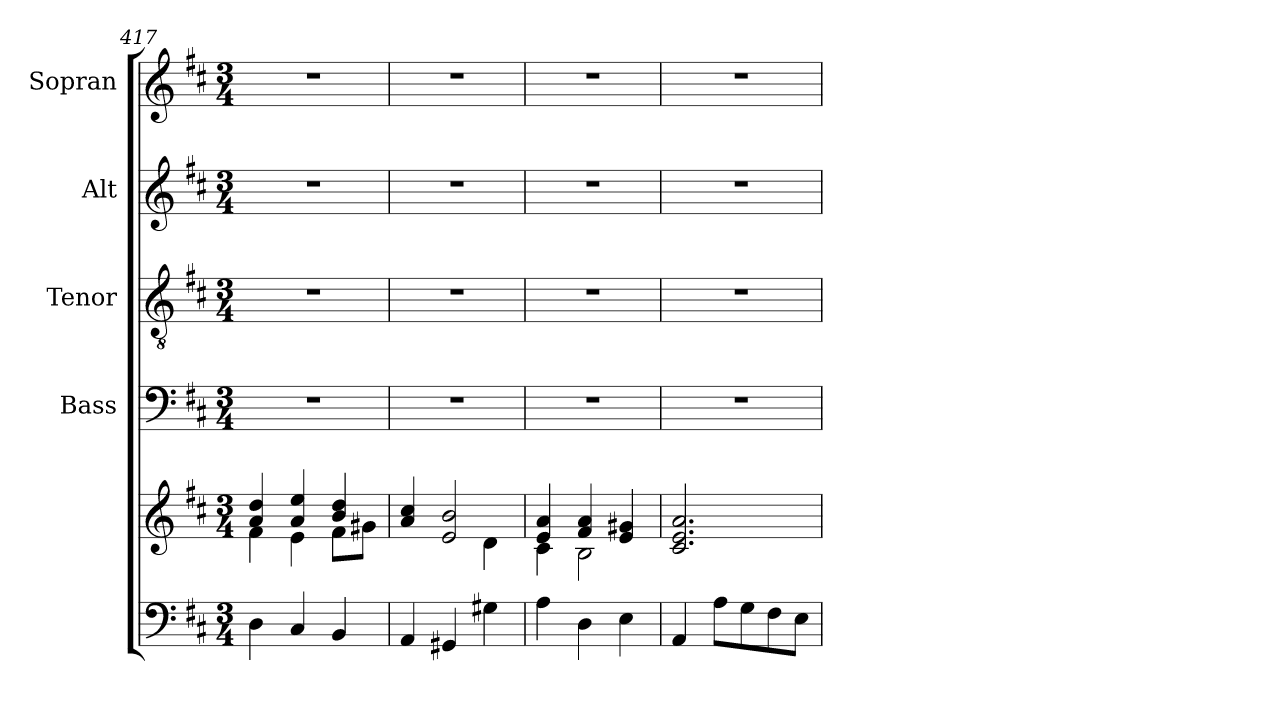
**kern	**kern	**kern	**kern	**kern	**kern
*part5	*part5	*part4	*part3	*part2	*part1
*staff6	*staff5	*staff4	*staff3	*staff2	*staff1
*	*	*I"Bass	*I"Tenor	*I"Alt	*I"Sopran
*	*	*I'B.	*I'T.	*I'A.	*I'S.
!!LO:PB:g=z
*clefF4	*clefG2	*clefF4	*clefGv2	*clefG2	*clefG2
*k[f#c#]	*k[f#c#]	*k[f#c#]	*k[f#c#]	*k[f#c#]	*k[f#c#]
*D:	*D:	*D:	*D:	*D:	*D:
*M3/4	*M3/4	*M3/4	*M3/4	*M3/4	*M3/4
=417	=417	=417	=417	=417	=417
*	*^	*	*	*	*
4D\	4a/ 4dd/	4f#\	2.r	2.r	2.r	2.r
4C#/	4a/ 4ee/	4e\	.	.	.	.
4BB/	4b/ 4dd/	8f#\L	.	.	.	.
.	.	8g#X\J	.	.	.	.
=418	=418	=418	=418	=418	=418	=418
4AA/	4a/ 4cc#/	2ryy	2.r	2.r	2.r	2.r
4GG#X/	2e/ 2b/	.	.	.	.	.
4G#X\	.	4d\	.	.	.	.
=419	=419	=419	=419	=419	=419	=419
4A\	4e/ 4a/	4c#\	2.r	2.r	2.r	2.r
4D\	4f#/ 4a/	2B\	.	.	.	.
4E\	4e/ 4g#X/	.	.	.	.	.
*	*v	*v	*	*	*	*
=420	=420	=420	=420	=420	=420
4AA/	2.c#/ 2.e/ 2.a/	2.r	2.r	2.r	2.r
8A\L	.	.	.	.	.
8G\	.	.	.	.	.
8F#\	.	.	.	.	.
8E\J	.	.	.	.	.
=	=	=	=	=	=
*-	*-	*-	*-	*-	*-
